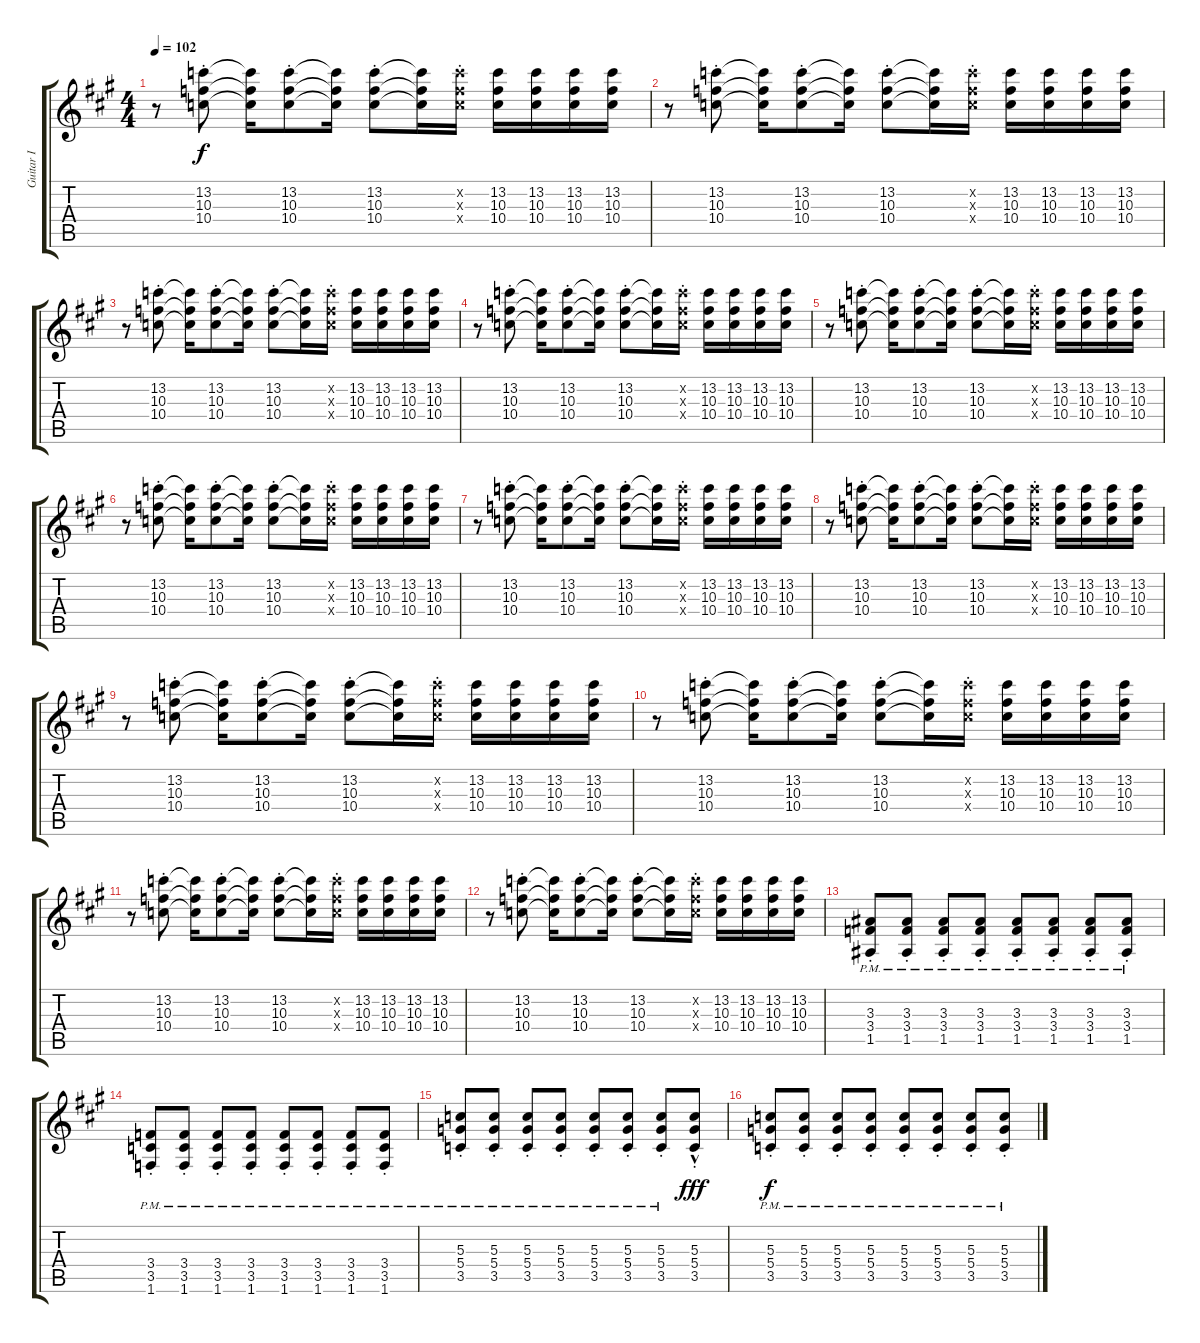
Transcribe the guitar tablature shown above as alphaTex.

\track ("Guitar I" "Guitar I") {instrument electricguitarclean}
\staff {score tabs}
\tuning (E4 B3 G3 D3 A2 E2) {hide}
\ts (4 4)
\tempo 102
\clef g2
\ks a
r.8{dy f instrument electricguitarclean} (13.2{st} 10.3{st} 10.4{st}).8 (13.2{t} 10.3{t} 10.4{t}).16 (13.2{st} 10.3{st} 10.4{st}).8 (13.2{t} 10.3{t} 10.4{t}).16 (13.2{st} 10.3{st} 10.4{st}).8 (13.2{t} 10.3{t} 10.4{t}).16 (13.2{st x} 10.3{st x} 10.4{st x}).16 (13.2 10.3 10.4).16 (13.2 10.3 10.4).16 (13.2 10.3 10.4).16 (13.2 10.3 10.4).16 |
r.8 (13.2{st} 10.3{st} 10.4{st}).8 (13.2{t} 10.3{t} 10.4{t}).16 (13.2{st} 10.3{st} 10.4{st}).8 (13.2{t} 10.3{t} 10.4{t}).16 (13.2{st} 10.3{st} 10.4{st}).8 (13.2{t} 10.3{t} 10.4{t}).16 (13.2{st x} 10.3{st x} 10.4{st x}).16 (13.2 10.3 10.4).16 (13.2 10.3 10.4).16 (13.2 10.3 10.4).16 (13.2 10.3 10.4).16 |
r.8 (13.2{st} 10.3{st} 10.4{st}).8 (13.2{t} 10.3{t} 10.4{t}).16 (13.2{st} 10.3{st} 10.4{st}).8 (13.2{t} 10.3{t} 10.4{t}).16 (13.2{st} 10.3{st} 10.4{st}).8 (13.2{t} 10.3{t} 10.4{t}).16 (13.2{st x} 10.3{st x} 10.4{st x}).16 (13.2 10.3 10.4).16 (13.2 10.3 10.4).16 (13.2 10.3 10.4).16 (13.2 10.3 10.4).16 |
r.8 (13.2{st} 10.3{st} 10.4{st}).8 (13.2{t} 10.3{t} 10.4{t}).16 (13.2{st} 10.3{st} 10.4{st}).8 (13.2{t} 10.3{t} 10.4{t}).16 (13.2{st} 10.3{st} 10.4{st}).8 (13.2{t} 10.3{t} 10.4{t}).16 (13.2{st x} 10.3{st x} 10.4{st x}).16 (13.2 10.3 10.4).16 (13.2 10.3 10.4).16 (13.2 10.3 10.4).16 (13.2 10.3 10.4).16 |
r.8 (13.2{st} 10.3{st} 10.4{st}).8 (13.2{t} 10.3{t} 10.4{t}).16 (13.2{st} 10.3{st} 10.4{st}).8 (13.2{t} 10.3{t} 10.4{t}).16 (13.2{st} 10.3{st} 10.4{st}).8 (13.2{t} 10.3{t} 10.4{t}).16 (13.2{st x} 10.3{st x} 10.4{st x}).16 (13.2 10.3 10.4).16 (13.2 10.3 10.4).16 (13.2 10.3 10.4).16 (13.2 10.3 10.4).16 |
r.8 (13.2{st} 10.3{st} 10.4{st}).8 (13.2{t} 10.3{t} 10.4{t}).16 (13.2{st} 10.3{st} 10.4{st}).8 (13.2{t} 10.3{t} 10.4{t}).16 (13.2{st} 10.3{st} 10.4{st}).8 (13.2{t} 10.3{t} 10.4{t}).16 (13.2{st x} 10.3{st x} 10.4{st x}).16 (13.2 10.3 10.4).16 (13.2 10.3 10.4).16 (13.2 10.3 10.4).16 (13.2 10.3 10.4).16 |
r.8 (13.2{st} 10.3{st} 10.4{st}).8 (13.2{t} 10.3{t} 10.4{t}).16 (13.2{st} 10.3{st} 10.4{st}).8 (13.2{t} 10.3{t} 10.4{t}).16 (13.2{st} 10.3{st} 10.4{st}).8 (13.2{t} 10.3{t} 10.4{t}).16 (13.2{st x} 10.3{st x} 10.4{st x}).16 (13.2 10.3 10.4).16 (13.2 10.3 10.4).16 (13.2 10.3 10.4).16 (13.2 10.3 10.4).16 |
r.8 (13.2{st} 10.3{st} 10.4{st}).8 (13.2{t} 10.3{t} 10.4{t}).16 (13.2{st} 10.3{st} 10.4{st}).8 (13.2{t} 10.3{t} 10.4{t}).16 (13.2{st} 10.3{st} 10.4{st}).8 (13.2{t} 10.3{t} 10.4{t}).16 (13.2{st x} 10.3{st x} 10.4{st x}).16 (13.2 10.3 10.4).16 (13.2 10.3 10.4).16 (13.2 10.3 10.4).16 (13.2 10.3 10.4).16 |
r.8 (13.2{st} 10.3{st} 10.4{st}).8 (13.2{t} 10.3{t} 10.4{t}).16 (13.2{st} 10.3{st} 10.4{st}).8 (13.2{t} 10.3{t} 10.4{t}).16 (13.2{st} 10.3{st} 10.4{st}).8 (13.2{t} 10.3{t} 10.4{t}).16 (13.2{st x} 10.3{st x} 10.4{st x}).16 (13.2 10.3 10.4).16 (13.2 10.3 10.4).16 (13.2 10.3 10.4).16 (13.2 10.3 10.4).16 |
r.8 (13.2{st} 10.3{st} 10.4{st}).8 (13.2{t} 10.3{t} 10.4{t}).16 (13.2{st} 10.3{st} 10.4{st}).8 (13.2{t} 10.3{t} 10.4{t}).16 (13.2{st} 10.3{st} 10.4{st}).8 (13.2{t} 10.3{t} 10.4{t}).16 (13.2{st x} 10.3{st x} 10.4{st x}).16 (13.2 10.3 10.4).16 (13.2 10.3 10.4).16 (13.2 10.3 10.4).16 (13.2 10.3 10.4).16 |
r.8 (13.2{st} 10.3{st} 10.4{st}).8 (13.2{t} 10.3{t} 10.4{t}).16 (13.2{st} 10.3{st} 10.4{st}).8 (13.2{t} 10.3{t} 10.4{t}).16 (13.2{st} 10.3{st} 10.4{st}).8 (13.2{t} 10.3{t} 10.4{t}).16 (13.2{st x} 10.3{st x} 10.4{st x}).16 (13.2 10.3 10.4).16 (13.2 10.3 10.4).16 (13.2 10.3 10.4).16 (13.2 10.3 10.4).16 |
r.8 (13.2{st} 10.3{st} 10.4{st}).8 (13.2{t} 10.3{t} 10.4{t}).16 (13.2{st} 10.3{st} 10.4{st}).8 (13.2{t} 10.3{t} 10.4{t}).16 (13.2{st} 10.3{st} 10.4{st}).8 (13.2{t} 10.3{t} 10.4{t}).16 (13.2{st x} 10.3{st x} 10.4{st x}).16 (13.2 10.3 10.4).16 (13.2 10.3 10.4).16 (13.2 10.3 10.4).16 (13.2 10.3 10.4).16 |
(3.3 3.4{pm st} 1.5{pm st}).8 (3.3 3.4{pm st} 1.5{pm st}).8 (3.3 3.4{pm st} 1.5{pm st}).8 (3.3 3.4{pm st} 1.5{pm st}).8 (3.3 3.4{pm st} 1.5{pm st}).8 (3.3 3.4{pm st} 1.5{pm st}).8 (3.3 3.4{pm st} 1.5{pm st}).8 (3.3 3.4{pm st} 1.5{pm st}).8 |
(3.4 3.5{pm st} 1.6{pm st}).8 (3.4 3.5{pm st} 1.6{pm st}).8 (3.4 3.5{pm st} 1.6{pm st}).8 (3.4 3.5{pm st} 1.6{pm st}).8 (3.4 3.5{pm st} 1.6{pm st}).8 (3.4 3.5{pm st} 1.6{pm st}).8 (3.4 3.5{pm st} 1.6{pm st}).8 (3.4 3.5{pm st} 1.6{pm st}).8 |
(5.3 5.4{pm st} 3.5{pm st}).8 (5.3 5.4{pm st} 3.5{pm st}).8 (5.3 5.4{pm st} 3.5{pm st}).8 (5.3 5.4{pm st} 3.5{pm st}).8 (5.3 5.4{pm st} 3.5{pm st}).8 (5.3 5.4{pm st} 3.5{pm st}).8 (5.3 5.4{pm st} 3.5{pm st}).8 (5.3{hac} 5.4{hac st} 3.5{hac st}).8{dy fff} |
(5.3 5.4{pm st} 3.5{pm st}).8{dy f} (5.3 5.4{pm st} 3.5{pm st}).8 (5.3 5.4{pm st} 3.5{pm st}).8 (5.3 5.4{pm st} 3.5{pm st}).8 (5.3 5.4{pm st} 3.5{pm st}).8 (5.3 5.4{pm st} 3.5{pm st}).8 (5.3 5.4{pm st} 3.5{pm st}).8 (5.3 5.4{pm st} 3.5{pm st}).8
